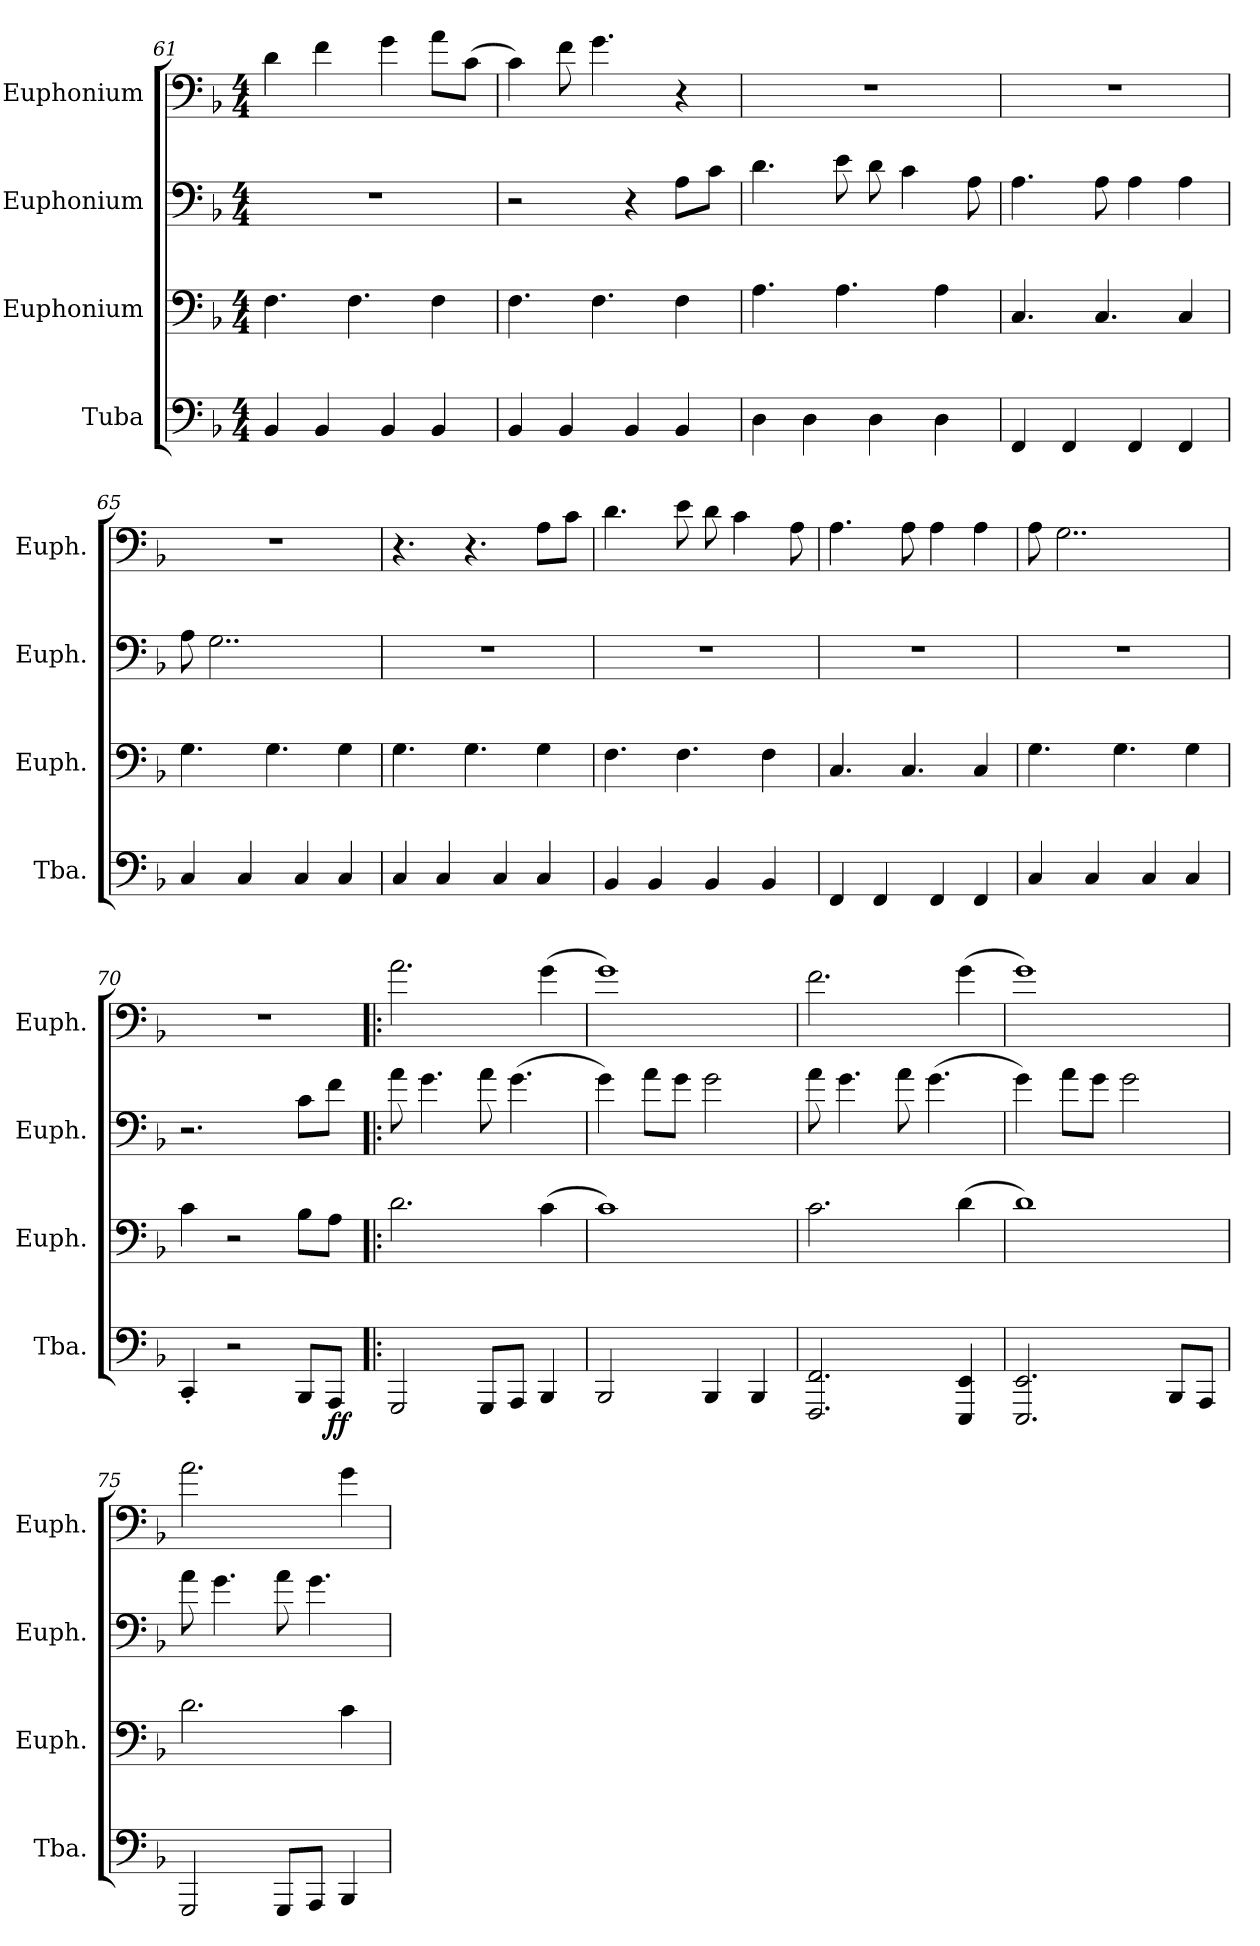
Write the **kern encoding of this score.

**kern	**dynam	**kern	**kern	**kern
*part4	*part4	*part3	*part2	*part1
*staff4	*staff4	*staff3	*staff2	*staff1
*I"Tuba	*	*I"Euphonium	*I"Euphonium	*I"Euphonium
*I'Tba.	*	*I'Euph.	*I'Euph.	*I'Euph.
!!LO:LB:g=z
*clefF4	*	*clefF4	*clefF4	*clefF4
*k[b-]	*	*k[b-]	*k[b-]	*k[b-]
*M4/4	*	*M4/4	*M4/4	*M4/4
=61	=61	=61	=61	=61
4BB-/	.	4.F\	1r	4d\
4BB-/	.	.	.	4f\
.	.	4.F\	.	.
4BB-/	.	.	.	4g\
4BB-/	.	4F\	.	8a\L
.	.	.	.	(>8c\J
=62	=62	=62	=62	=62
4BB-/	.	4.F\	2r	4c\)
4BB-/	.	.	.	8f\
.	.	4.F\	.	4.g\
4BB-/	.	.	4r	.
4BB-/	.	4F\	8A\L	4r
.	.	.	8c\J	.
=63	=63	=63	=63	=63
4D\	.	4.A\	4.d\	1r
4D\	.	.	.	.
.	.	4.A\	8e\	.
4D\	.	.	8d\	.
.	.	.	4c\	.
4D\	.	4A\	.	.
.	.	.	8A\	.
=64	=64	=64	=64	=64
4FF/	.	4.C/	4.A\	1r
4FF/	.	.	.	.
.	.	4.C/	8A\	.
4FF/	.	.	4A\	.
4FF/	.	4C/	4A\	.
=65	=65	=65	=65	=65
4C/	.	4.G\	8A\	1r
.	.	.	2..G\	.
4C/	.	.	.	.
.	.	4.G\	.	.
4C/	.	.	.	.
4C/	.	4G\	.	.
=66	=66	=66	=66	=66
4C/	.	4.G\	1r	4.r
4C/	.	.	.	.
.	.	4.G\	.	4.r
4C/	.	.	.	.
4C/	.	4G\	.	8A\L
.	.	.	.	8c\J
!!LO:LB:g=z
=67	=67	=67	=67	=67
4BB-/	.	4.F\	1r	4.d\
4BB-/	.	.	.	.
.	.	4.F\	.	8e\
4BB-/	.	.	.	8d\
.	.	.	.	4c\
4BB-/	.	4F\	.	.
.	.	.	.	8A\
=68	=68	=68	=68	=68
4FF/	.	4.C/	1r	4.A\
4FF/	.	.	.	.
.	.	4.C/	.	8A\
4FF/	.	.	.	4A\
4FF/	.	4C/	.	4A\
=69	=69	=69	=69	=69
4C/	.	4.G\	1r	8A\
.	.	.	.	2..G\
4C/	.	.	.	.
.	.	4.G\	.	.
4C/	.	.	.	.
4C/	.	4G\	.	.
=70	=70	=70	=70	=70
4CC'/	.	4c\	2.r	1r
2r	.	2r	.	.
8BBB-/L	.	8B-\L	8c\L	.
!	!LO:DY:b	!	!	!
8AAA/J	ff	8A\J	8f\J	.
=71!|:	=71!|:	=71!|:	=71!|:	=71!|:
2GGG/	.	2.d\	8a\	2.a\
.	.	.	4.g\	.
8GGG/L	.	.	8a\	.
8AAA/J	.	.	(>4.g\	.
4BBB-/	.	(>4c\	.	(>4g\
=72	=72	=72	=72	=72
2BBB-/	.	1c)	4g\)	1g)
.	.	.	8a\L	.
.	.	.	8g\J	.
4BBB-/	.	.	2g\	.
4BBB-/	.	.	.	.
!!LO:PB:g=z
=73	=73	=73	=73	=73
2.FFF/ 2.FF/	.	2.c\	8a\	2.f\
.	.	.	4.g\	.
.	.	.	8a\	.
.	.	.	(>4.g\	.
4EEE/ 4EE/	.	(>4d\	.	(>4g\
=74	=74	=74	=74	=74
2.EEE/ 2.EE/	.	1d)	4g\)	1g)
.	.	.	8a\L	.
.	.	.	8g\J	.
.	.	.	2g\	.
8BBB-/L	.	.	.	.
8AAA/J	.	.	.	.
=75	=75	=75	=75	=75
2GGG/	.	2.d\	8a\	2.a\
.	.	.	4.g\	.
8GGG/L	.	.	8a\	.
8AAA/J	.	.	4.g\	.
4BBB-/	.	4c\	.	4g\
=	=	=	=	=
*-	*-	*-	*-	*-
